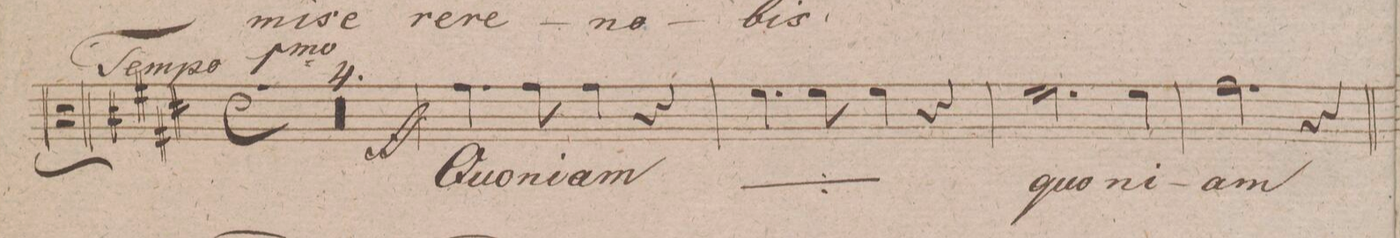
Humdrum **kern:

**kern	**text	**text	**dynam
*I"Alto.	*	*	*
*clefC3	*	*	*
*k[f#c#g#d#]	*	*	*
*met(c)	*	*	*
*M4/4	*	*	*
00r	.	.	.
=159	=159	=159	=159
=160	=160	=160	=160
=161	=161	=161	=161
=162	=162	=162	=162
4.g#\	Quo-	.	ff
8g#\	-ni-	.	.
4g#\	-am,	.	.
4r	.	.	.
=163	=163	=163	=163
*	*ij	*	*
4.f#\	Quo-	.	.
8f#\	-ni-	.	.
4f#\	-am	.	.
4r	.	.	.
=164	=164	=164	=164
*	*Xij	*	*
2.f#\	quo-	.	.
4f#\	-ni-	.	.
=165	=165	=165	=165
2.g#\	-am	.	.
4r	.	.	.
=166	=166	=166	=166
*-	*-	*-	*-
